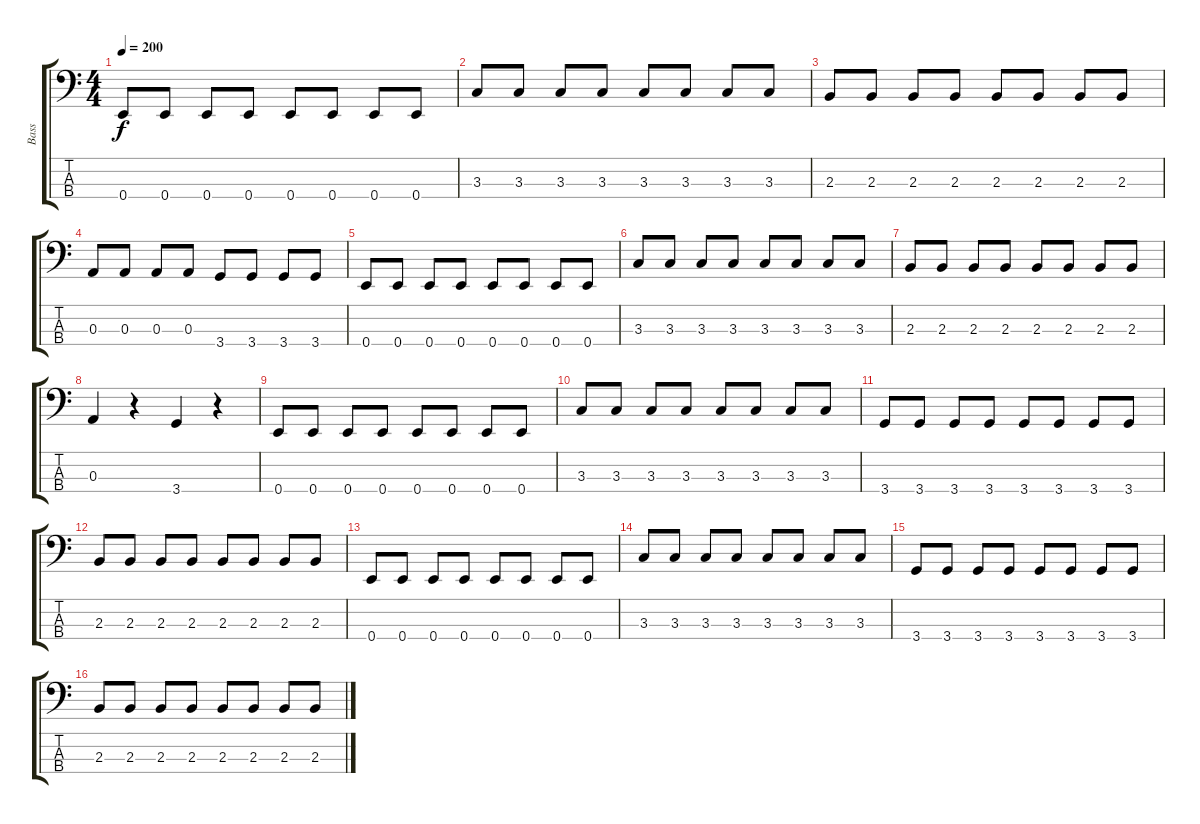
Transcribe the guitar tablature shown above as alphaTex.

\track ("Bass" "Bass") {instrument electricbasspick}
\staff {score tabs}
\tuning (G2 D2 A1 E1) {hide}
\ts (4 4)
\tempo 200
\clef f4
\ks c
0.4.8{dy f} 0.4.8 0.4.8 0.4.8 0.4.8 0.4.8 0.4.8 0.4.8 |
3.3.8 3.3.8 3.3.8 3.3.8 3.3.8 3.3.8 3.3.8 3.3.8 |
2.3.8 2.3.8 2.3.8 2.3.8 2.3.8 2.3.8 2.3.8 2.3.8 |
0.3.8 0.3.8 0.3.8 0.3.8 3.4.8 3.4.8 3.4.8 3.4.8 |
0.4.8 0.4.8 0.4.8 0.4.8 0.4.8 0.4.8 0.4.8 0.4.8 |
3.3.8 3.3.8 3.3.8 3.3.8 3.3.8 3.3.8 3.3.8 3.3.8 |
2.3.8 2.3.8 2.3.8 2.3.8 2.3.8 2.3.8 2.3.8 2.3.8 |
0.3.4 r.4 3.4.4 r.4 |
0.4.8 0.4.8 0.4.8 0.4.8 0.4.8 0.4.8 0.4.8 0.4.8 |
3.3.8 3.3.8 3.3.8 3.3.8 3.3.8 3.3.8 3.3.8 3.3.8 |
3.4.8 3.4.8 3.4.8 3.4.8 3.4.8 3.4.8 3.4.8 3.4.8 |
2.3.8 2.3.8 2.3.8 2.3.8 2.3.8 2.3.8 2.3.8 2.3.8 |
0.4.8 0.4.8 0.4.8 0.4.8 0.4.8 0.4.8 0.4.8 0.4.8 |
3.3.8 3.3.8 3.3.8 3.3.8 3.3.8 3.3.8 3.3.8 3.3.8 |
3.4.8 3.4.8 3.4.8 3.4.8 3.4.8 3.4.8 3.4.8 3.4.8 |
2.3.8 2.3.8 2.3.8 2.3.8 2.3.8 2.3.8 2.3.8 2.3.8
